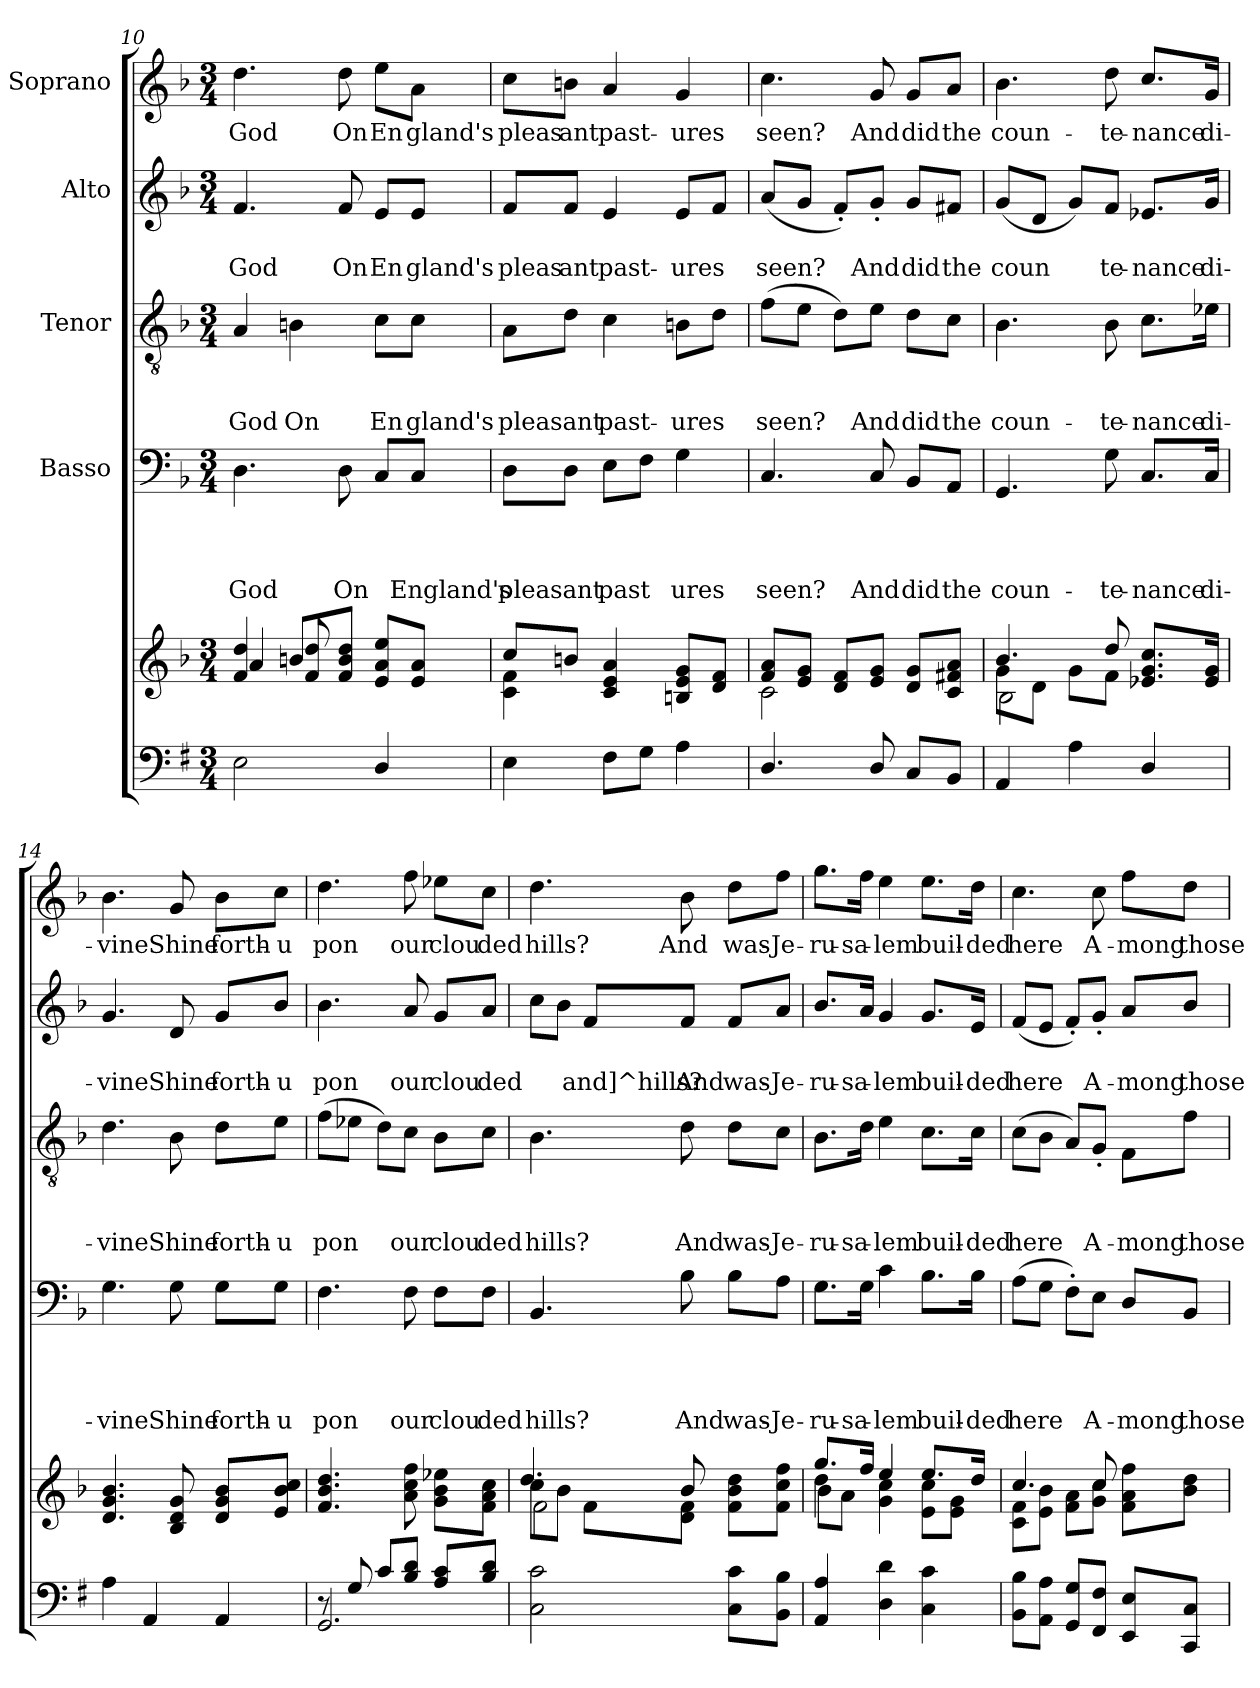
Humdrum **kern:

**kern	**kern	**kern	**text	**text	**text	**text	**kern	**text	**text	**text	**kern	**text	**text	**kern	**text
*part6	*part5	*part4	*part4	*part4	*part4	*part4	*part3	*part3	*part3	*part3	*part2	*part2	*part2	*part1	*part1
*staff6	*staff5	*staff4	*staff4	*staff4	*staff4	*staff4	*staff3	*staff3	*staff3	*staff3	*staff2	*staff2	*staff2	*staff1	*staff1
*	*	*I"Basso	*	*	*	*	*I"Tenor	*	*	*	*I"Alto	*	*	*I"Soprano	*
*clefF4	*clefG2	*clefF4	*	*	*	*	*clefGv2	*	*	*	*clefG2	*	*	*clefG2	*
*ITrd1c2	*	*	*	*	*	*	*	*	*	*	*	*	*	*	*
*k[b-]	*k[b-]	*k[b-]	*	*	*	*	*k[b-]	*	*	*	*k[b-]	*	*	*k[b-]	*
*F:	*F:	*F:	*	*	*	*	*F:	*	*	*	*F:	*	*	*F:	*
*M3/4	*M3/4	*M3/4	*	*	*	*	*M3/4	*	*	*	*M3/4	*	*	*M3/4	*
=10	=10	=10	=10	=10	=10	=10	=10	=10	=10	=10	=10	=10	=10	=10	=10
*	*^	*	*	*	*	*	*	*	*	*	*	*	*	*	*
!	!	!	!	!	!	!	!LO:LY:b	!	!	!	!LO:LY:b	!	!	!LO:LY:b	!	!LO:LY:b
2D\	4f/ 4dd/	4a/	4.D\	.	.	.	God	4A/	.	.	God	4.f/	.	God	4.dd\	God
!	!	!	!	!	!	!	!	!	!	!	!LO:LY:b	!	!	!	!	!
.	8bn/L	8f/ 8dd/	.	.	.	.	.	4Bn\	.	.	On	.	.	.	.	.
!	!	!	!	!	!	!	!LO:LY:b	!	!	!	!	!	!	!LO:LY:b	!	!LO:LY:b
.	8f/ 8b/ 8dd/J	4.ryy	8D\	.	.	.	On	.	.	.	.	8f/	.	On	8dd\	On
!	!	!	!	!	!	!	!	!	!	!	!LO:LY:b	!	!	!LO:LY:b	!	!LO:LY:b
4C/	8e/ 8a/ 8ee/L	.	8C/L	.	.	.	.	8c\L	.	.	En	8e/L	.	En	8ee\L	En
!	!	!	!	!	!	!	!LO:LY:b	!	!	!	!LO:LY:b	!	!	!LO:LY:b	!	!LO:LY:b
.	8e/ 8a/J	.	8C/J	.	.	.	England's	8c\J	.	.	gland's	8e/J	.	gland's	8a\J	gland's
=11	=11	=11	=11	=11	=11	=11	=11	=11	=11	=11	=11	=11	=11	=11	=11	=11
!	!	!	!	!	!	!	!LO:LY:b	!	!	!	!LO:LY:b	!	!	!LO:LY:b	!	!LO:LY:b
4D\	8cc/L	4c\ 4f\	8D\L	.	.	.	pleasant	8A\L	.	.	pleasant	8f/L	.	pleas	8cc\L	pleas
!	!	!	!	!	!	!	!	!	!	!	!	!	!	!LO:LY:b	!	!LO:LY:b
.	8bn/J	.	8D\J	.	.	.	.	8d\J	.	.	.	8f/J	.	ant	8bn\J	ant
!	!	!	!	!	!	!	!LO:LY:b	!	!	!	!LO:LY:b	!	!	!LO:LY:b	!	!LO:LY:b
8E\L	4c/ 4e/ 4a/	2ryy	8E\L	.	.	.	past	4c\	.	.	past-	4e/	.	past-	4a/	past-
8F\J	.	.	8F\J	.	.	.	.	.	.	.	.	.	.	.	.	.
!	!	!	!	!	!	!	!LO:LY:b	!	!	!	!LO:LY:b	!	!	!LO:LY:b	!	!LO:LY:b
4G\	8Bn/ 8e/ 8g/L	.	4G\	.	.	.	ures	8Bn\L	.	.	-ures	8e/L	.	-ures	4g/	-ures
.	8d/ 8f/J	.	.	.	.	.	.	8d\J	.	.	.	8f/J	.	.	.	.
=12	=12	=12	=12	=12	=12	=12	=12	=12	=12	=12	=12	=12	=12	=12	=12	=12
!	!	!	!	!	!	!	!LO:LY:b	!	!	!	!LO:LY:b	!	!	!LO:LY:b	!	!LO:LY:b
4.C/	8f/ 8a/L	2c\	4.C/	.	.	.	seen?	(>8f\L	.	.	seen?	(<8a/L	.	seen?	4.cc\	seen?
.	8e/ 8g/J	.	.	.	.	.	.	8e\J	.	.	.	8g/J	.	.	.	.
.	8d/ 8f/L	.	.	.	.	.	.	8d\L)	.	.	.	8f'</L)	.	.	.	.
!	!	!	!	!	!	!	!LO:LY:b	!	!	!	!LO:LY:b	!	!	!LO:LY:b	!	!LO:LY:b
8C/	8e/ 8g/J	.	8C/	.	.	.	And	8e\J	.	.	And	8g'</J	.	And	8g/	And
!	!	!	!	!	!	!	!LO:LY:b	!	!	!	!LO:LY:b	!	!	!LO:LY:b	!	!LO:LY:b
8BB-/L	8d/ 8g/L	4ryy	8BB-/L	.	.	.	did	8d\L	.	.	did	8g/L	.	did	8g/L	did
!	!	!	!	!	!	!	!LO:LY:b	!	!	!	!LO:LY:b	!	!	!LO:LY:b	!	!LO:LY:b
8AA/J	8c/ 8f#X/ 8a/J	.	8AA/J	.	.	.	the	8c\J	.	.	the	8f#X/J	.	the	8a/J	the
!!LO:LB:g=z
=13	=13	=13	=13	=13	=13	=13	=13	=13	=13	=13	=13	=13	=13	=13	=13	=13
*	*	*^	*	*	*	*	*	*	*	*	*	*	*	*	*	*
!	!	!	!	!	!	!	!	!LO:LY:b	!	!	!	!LO:LY:b	!	!	!LO:LY:b	!	!LO:LY:b
4GG/	8g\L	2B-\	4.b-/	4.GG/	.	.	.	coun-	4.B-\	.	.	coun-	(<8g/L	.	coun	4.b-\	coun-
.	8d\J	.	.	.	.	.	.	.	.	.	.	.	8d/J	.	.	.	.
4G\	8g\L	.	.	.	.	.	.	.	.	.	.	.	8g/L)	.	.	.	.
!	!	!	!	!	!	!	!	!LO:LY:b	!	!	!	!LO:LY:b	!	!	!LO:LY:b	!	!LO:LY:b
.	8f\J	.	8dd/	8G\	.	.	.	-te-	8B-\	.	.	-te-	8f/J	.	te-	8dd\	-te-
!	!	!	!	!	!	!	!	!LO:LY:b	!	!	!	!LO:LY:b	!	!	!LO:LY:b	!	!LO:LY:b
4C/	8.e-X/ 8.g/ 8.cc/L	4ryy	4ryy	8.C/L	.	.	.	-nance	8.c\L	.	.	-nance	8.e-X/L	.	-nance	8.cc/L	-nance
!	!	!	!	!	!	!	!	!LO:LY:b	!	!	!	!LO:LY:b	!	!	!LO:LY:b	!	!LO:LY:b
.	16e-/ 16g/Jk	.	.	16C/Jk	.	.	.	di-	16e-X\Jk	.	.	di-	16g/Jk	.	di-	16g/Jk	di-
*	*v	*v	*v	*	*	*	*	*	*	*	*	*	*	*	*	*	*
=14	=14	=14	=14	=14	=14	=14	=14	=14	=14	=14	=14	=14	=14	=14	=14
!	!	!	!	!	!	!LO:LY:b	!	!	!	!LO:LY:b	!	!	!LO:LY:b	!	!LO:LY:b
4G\	4.d/ 4.g/ 4.b-/	4.G\	.	.	.	-vine	4.d\	.	.	-vine	4.g/	.	-vine	4.b-\	-vine
4GG/	.	.	.	.	.	.	.	.	.	.	.	.	.	.	.
!	!	!	!	!	!	!LO:LY:b	!	!	!	!LO:LY:b	!	!	!LO:LY:b	!	!LO:LY:b
.	8B-/ 8d/ 8g/	8G\	.	.	.	Shine	8B-\	.	.	Shine	8d/	.	Shine	8g/	Shine
!	!	!	!	!	!	!LO:LY:b	!	!	!	!LO:LY:b	!	!	!LO:LY:b	!	!LO:LY:b
4GG/	8d/ 8g/ 8b-/L	8G\L	.	.	.	forth-	8d\L	.	.	forth-	8g/L	.	forth-	8b-\L	forth-
!	!	!	!	!	!	!LO:LY:b	!	!	!	!LO:LY:b	!	!	!LO:LY:b	!	!LO:LY:b
.	8e/ 8b-/ 8cc/J	8G\J	.	.	.	-u	8e\J	.	.	-u	8b-/J	.	-u	8cc\J	-u
=15	=15	=15	=15	=15	=15	=15	=15	=15	=15	=15	=15	=15	=15	=15	=15
*^	*	*	*	*	*	*	*	*	*	*	*	*	*	*	*
!	!	!	!	!	!	!	!LO:LY:b	!	!	!	!LO:LY:b	!	!	!LO:LY:b	!	!LO:LY:b
8rC	2.FF/	4.f/ 4.b-/ 4.dd/	4.F\	.	.	.	pon	(>8f\L	.	.	pon	4.b-\	.	pon	4.dd\	pon
8F/	.	.	.	.	.	.	.	8e-X\J	.	.	.	.	.	.	.	.
8B-/L	.	.	.	.	.	.	.	8d\L)	.	.	.	.	.	.	.	.
!	!	!	!	!	!	!	!LO:LY:b	!	!	!	!LO:LY:b	!	!	!LO:LY:b	!	!LO:LY:b
8A/ 8c/J	.	8a\ 8cc\ 8ff\	8F\	.	.	.	our	8c\J	.	.	our	8a/	.	our	8ff\	our
!	!	!	!	!	!	!	!LO:LY:b	!	!	!	!LO:LY:b	!	!	!LO:LY:b	!	!LO:LY:b
8G/ 8B-/L	.	8g\ 8b-\ 8ee-X\L	8F\L	.	.	.	clou	8B-\L	.	.	clou	8g/L	.	clou	8ee-X\L	clou
!	!	!	!	!	!	!	!LO:LY:b	!	!	!	!LO:LY:b	!	!	!LO:LY:b	!	!LO:LY:b
8A/ 8c/J	.	8f\ 8a\ 8cc\J	8F\J	.	.	.	ded	8c\J	.	.	ded	8a/J	.	ded	8cc\J	ded
*v	*v	*	*	*	*	*	*	*	*	*	*	*	*	*	*	*
=16	=16	=16	=16	=16	=16	=16	=16	=16	=16	=16	=16	=16	=16	=16	=16
*	*^	*	*	*	*	*	*	*	*	*	*	*	*	*	*
*	*	*^	*	*	*	*	*	*	*	*	*	*	*	*	*	*
!	!	!	!	!	!	!	!	!LO:LY:b	!	!	!	!LO:LY:b	!	!	!	!	!LO:LY:b
2BB-\ 2B-\	8cc\L	2f\	4.dd/	4.BB-/	.	.	.	hills?	4.B-\	.	.	hills?	8cc\L	.	.	4.dd\	hills?
.	8b-\J	.	.	.	.	.	.	.	.	.	.	.	8b-\J	.	.	.	.
!	!	!	!	!	!	!	!	!	!	!	!	!	!	!	!LO:LY:b	!	!
.	8f\L	.	.	.	.	.	.	.	.	.	.	.	8f/L	.	and]^hills?	.	.
!	!	!	!	!	!	!	!	!LO:LY:b	!	!	!	!LO:LY:b	!	!	!LO:LY:b	!	!LO:LY:b
.	8d\ 8f\J	.	8b-/	8B-\	.	.	.	And	8d\	.	.	And	8f/J	.	And	8b-\	And
!	!	!	!	!	!	!	!	!LO:LY:b	!	!	!	!LO:LY:b	!	!	!LO:LY:b	!	!LO:LY:b
8BB-\ 8B-\L	8f\ 8b-\ 8dd\L	4ryy	4ryy	8B-\L	.	.	.	was-	8d\L	.	.	was-	8f/L	.	was-	8dd\L	was-
!	!	!	!	!	!	!	!	!LO:LY:b	!	!	!	!LO:LY:b	!	!	!LO:LY:b	!	!LO:LY:b
8AA\ 8A\J	8f\ 8cc\ 8ff\J	.	.	8A\J	.	.	.	-Je-	8c\J	.	.	-Je-	8a/J	.	-Je-	8ff\J	-Je-
!!LO:PB:g=z
=17	=17	=17	=17	=17	=17	=17	=17	=17	=17	=17	=17	=17	=17	=17	=17	=17	=17
!	!	!	!	!	!	!	!	!LO:LY:b	!	!	!	!LO:LY:b	!	!	!LO:LY:b	!	!LO:LY:b
4GG/ 4G/	4dd\	8.gg/L	8b-\L	8.G\L	.	.	.	-ru-	8.B-\L	.	.	-ru-	8.b-/L	.	-ru-	8.gg\L	-ru-
.	.	.	8a\J	.	.	.	.	.	.	.	.	.	.	.	.	.	.
!	!	!	!	!	!	!	!	!LO:LY:b	!	!	!	!LO:LY:b	!	!	!LO:LY:b	!	!LO:LY:b
.	.	16ff/Jk	.	16G\Jk	.	.	.	-sa-	16d\Jk	.	.	-sa-	16a/Jk	.	-sa-	16ff\Jk	-sa-
!	!	!	!	!	!	!	!	!LO:LY:b	!	!	!	!LO:LY:b	!	!	!LO:LY:b	!	!LO:LY:b
4C\ 4c\	4g\ 4cc\	4ee/	2ryy	4c\	.	.	.	-lem	4e\	.	.	-lem	4g/	.	-lem	4ee\	-lem
!	!	!	!	!	!	!	!	!LO:LY:b	!	!	!	!LO:LY:b	!	!	!LO:LY:b	!	!LO:LY:b
4BB-\ 4B-\	8e\ 8cc\L	8.ee/L	.	8.B-\L	.	.	.	buil-	8.c\L	.	.	buil-	8.g/L	.	buil-	8.ee\L	buil-
.	8e\ 8g\J	.	.	.	.	.	.	.	.	.	.	.	.	.	.	.	.
!	!	!	!	!	!	!	!	!LO:LY:b	!	!	!	!LO:LY:b	!	!	!LO:LY:b	!	!LO:LY:b
.	.	16dd/Jk	.	16B-\Jk	.	.	.	-ded	16c\Jk	.	.	-ded	16e/Jk	.	-ded	16dd\Jk	-ded
*	*	*v	*v	*	*	*	*	*	*	*	*	*	*	*	*	*	*
=18	=18	=18	=18	=18	=18	=18	=18	=18	=18	=18	=18	=18	=18	=18	=18	=18
!	!	!	!	!	!	!	!LO:LY:b	!	!	!	!LO:LY:b	!	!	!LO:LY:b	!	!LO:LY:b
8AA\ 8A\L	8c\ 8f\L	4.cc/	(>8A\L	.	.	.	here	(>8c\L	.	.	here	(<8f/L	.	here	4.cc\	here
8GG\ 8G\J	8e\ 8b-\J	.	8G\J	.	.	.	.	8B-\J	.	.	.	8e/J	.	.	.	.
8FF/ 8F/L	8f\ 8a\L	.	8F'>\L)	.	.	.	.	8A/L)	.	.	.	8f'</L)	.	.	.	.
!	!	!	!	!	!	!	!LO:LY:b	!	!	!	!LO:LY:b	!	!	!LO:LY:b	!	!LO:LY:b
8EE/ 8E/J	8g\ 8cc\J	8cc/	8E\J	.	.	.	A-	8G'</J	.	.	A-	8g'</J	.	A-	8cc\	A-
!	!	!	!	!	!	!	!LO:LY:b	!	!	!	!LO:LY:b	!	!	!LO:LY:b	!	!LO:LY:b
8DD/ 8D/L	8f\ 8a\ 8ff\L	4ryy	8D/L	.	.	.	-mong	8F\L	.	.	-mong	8a/L	.	-mong	8ff\L	-mong
!	!	!	!	!	!	!	!LO:LY:b	!	!	!	!LO:LY:b	!	!	!LO:LY:b	!	!LO:LY:b
8BBB-/ 8BB-/J	8b-\ 8dd\J	.	8BB-/J	.	.	.	those	8f\J	.	.	those	8b-/J	.	those	8dd\J	those
*	*v	*v	*	*	*	*	*	*	*	*	*	*	*	*	*	*
=	=	=	=	=	=	=	=	=	=	=	=	=	=	=	=
*-	*-	*-	*-	*-	*-	*-	*-	*-	*-	*-	*-	*-	*-	*-	*-
